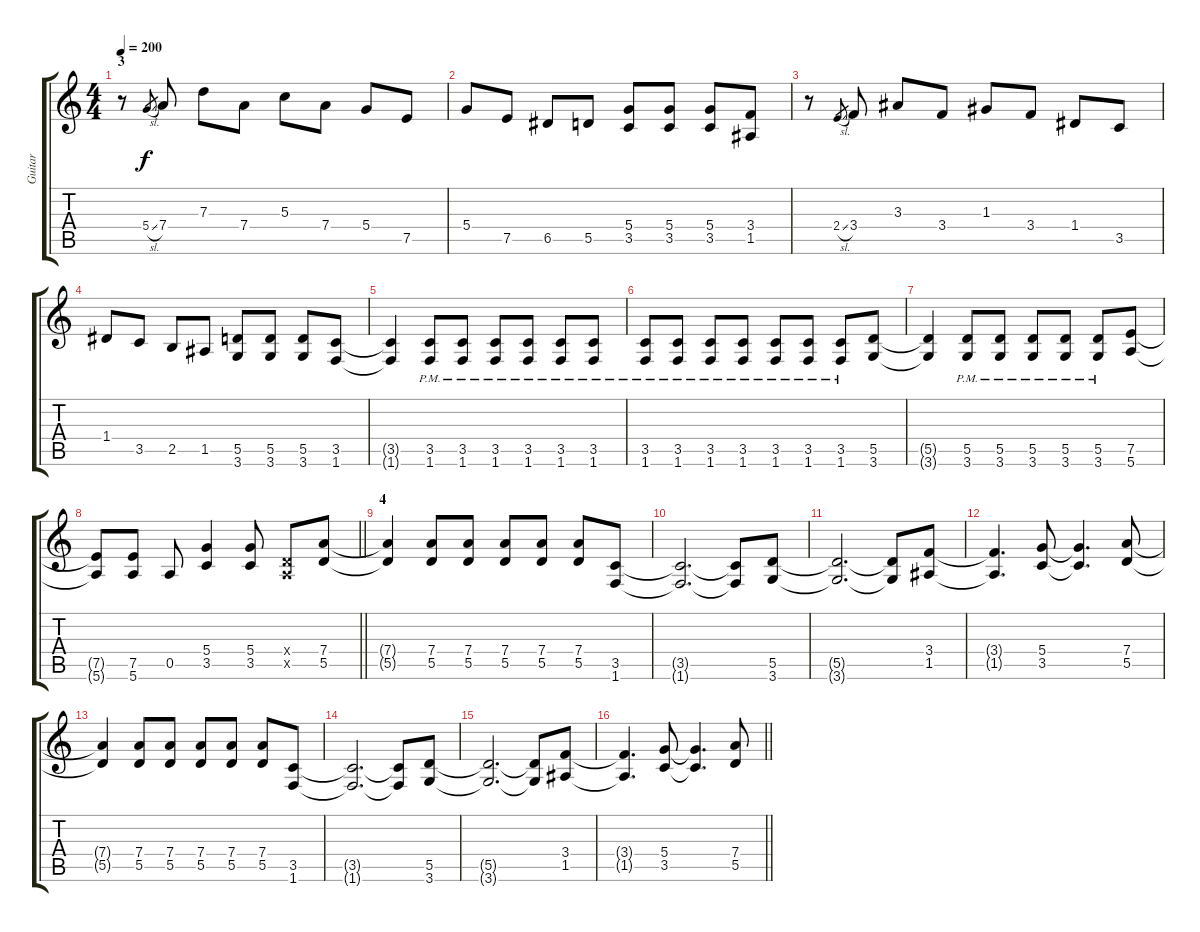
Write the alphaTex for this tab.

\track ("Guitar" "Guitar") {instrument overdrivenguitar}
\staff {score tabs}
\tuning (E4 B3 G3 D3 A2 E2) {hide}
\ts (4 4)
\section ("" "3")
\tempo 200
\clef g2
\ks c
r.8{dy f} 5.4{sl}.8{gr} 7.4.8 7.3.8 7.4.8 5.3.8 7.4.8 5.4.8 7.5.8 |
5.4.8 7.5.8 6.5.8 5.5.8 (5.4 3.5).8 (5.4 3.5).8 (5.4 3.5).8 (3.4 1.5).8 |
r.8 2.4{sl}.8{gr} 3.4.8 3.3.8 3.4.8 1.3.8 3.4.8 1.4.8 3.5.8 |
1.4.8 3.5.8 2.5.8 1.5.8 (5.5 3.6).8 (5.5 3.6).8 (5.5 3.6).8 (3.5 1.6).8 |
(3.5{t} 1.6{t}).4 (3.5{pm} 1.6{pm}).8 (3.5{pm} 1.6{pm}).8 (3.5{pm} 1.6{pm}).8 (3.5{pm} 1.6{pm}).8 (3.5{pm} 1.6{pm}).8 (3.5 1.6{pm}).8 |
(3.5{pm} 1.6{pm}).8 (3.5{pm} 1.6{pm}).8 (3.5{pm} 1.6{pm}).8 (3.5{pm} 1.6{pm}).8 (3.5{pm} 1.6{pm}).8 (3.5{pm} 1.6{pm}).8 (3.5{pm} 1.6{pm}).8 (5.5 3.6).8 |
(5.5{t} 3.6{t}).4 (5.5{pm} 3.6{pm}).8 (5.5{pm} 3.6{pm}).8 (5.5{pm} 3.6{pm}).8 (5.5{pm} 3.6{pm}).8 (5.5{pm} 3.6{pm}).8 (7.5 5.6).8 |
\barLineRight lightlight
(7.5{t} 5.6{t}).8 (7.5 5.6).8 0.5.8 (5.4 3.5).4 (5.4 3.5).8 (0.4{x} 0.5{x}).8 (7.4 5.5).8 |
\section ("" "4")
(7.4{t} 5.5{t}).4 (7.4 5.5).8 (7.4 5.5).8 (7.4 5.5).8 (7.4 5.5).8 (7.4 5.5).8 (3.5 1.6).8 |
(3.5{t} 1.6{t}).2{d} (3.5{t} 1.6{t}).8 (5.5 3.6).8 |
(5.5{t} 3.6{t}).2{d} (5.5{t} 3.6{t}).8 (3.4 1.5).8 |
(3.4{t} 1.5{t}).4{d} (5.4 3.5).8 (5.4{t} 3.5{t}).4{d} (7.4 5.5).8 |
(7.4{t} 5.5{t}).4 (7.4 5.5).8 (7.4 5.5).8 (7.4 5.5).8 (7.4 5.5).8 (7.4 5.5).8 (3.5 1.6).8 |
(3.5{t} 1.6{t}).2{d} (3.5{t} 1.6{t}).8 (5.5 3.6).8 |
(5.5{t} 3.6{t}).2{d} (5.5{t} 3.6{t}).8 (3.4 1.5).8 |
\barLineRight lightlight
(3.4{t} 1.5{t}).4{d} (5.4 3.5).8 (5.4{t} 3.5{t}).4{d} (7.4 5.5).8
